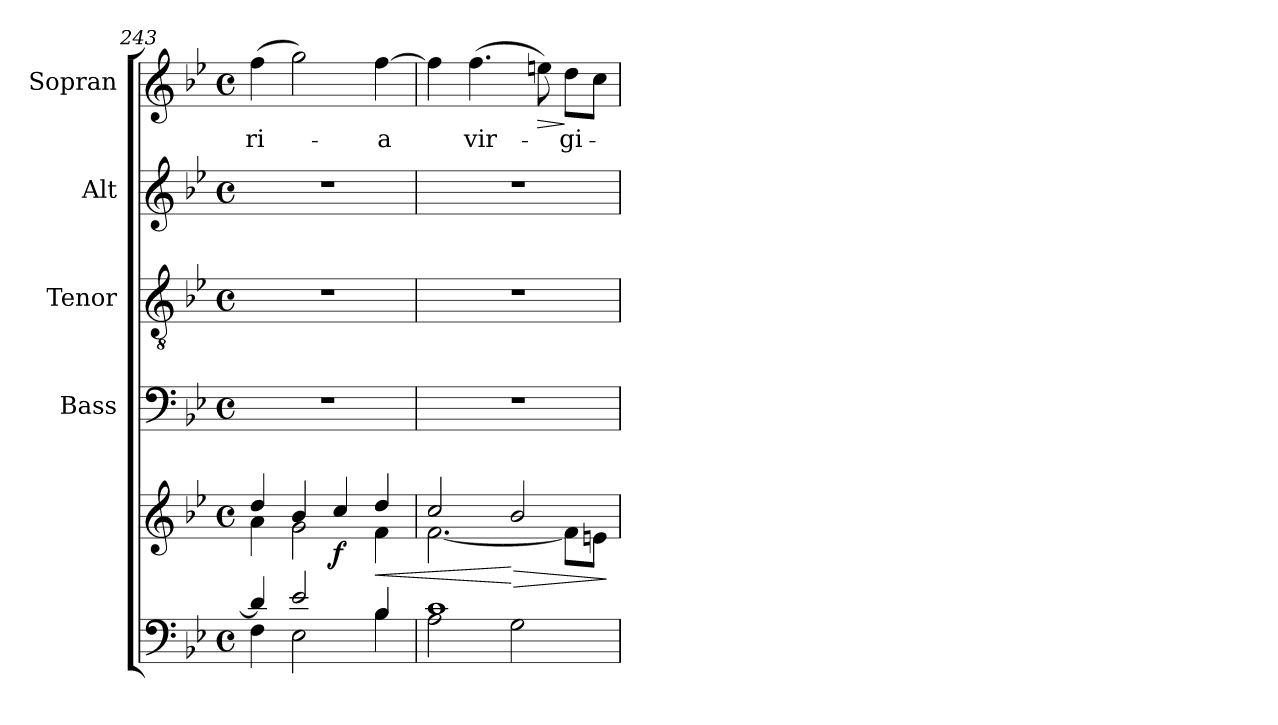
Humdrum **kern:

**kern	**kern	**dynam	**kern	**kern	**kern	**kern	**text	**dynam
*part5	*part5	*part5	*part4	*part3	*part2	*part1	*part1	*part1
*staff6	*staff5	*staff5/6	*staff4	*staff3	*staff2	*staff1	*staff1	*staff1
*	*	*	*I"Bass	*I"Tenor	*I"Alt	*I"Sopran	*	*
*	*	*	*I'B.	*I'T.	*I'A.	*I'S.	*	*
!!LO:LB:g=z
*clefF4	*clefG2	*	*clefF4	*clefGv2	*clefG2	*clefG2	*	*
*k[b-e-]	*k[b-e-]	*	*k[b-e-]	*k[b-e-]	*k[b-e-]	*k[b-e-]	*	*
*B-:	*B-:	*	*B-:	*B-:	*B-:	*B-:	*	*
*M4/4	*M4/4	*	*M4/4	*M4/4	*M4/4	*M4/4	*	*
*met(c)	*met(c)	*	*met(c)	*met(c)	*met(c)	*met(c)	*	*
=243	=243	=243	=243	=243	=243	=243	=243	=243
*^	*^	*	*	*	*	*	*	*
!	!	!	!	!	!	!	!	!	!LO:LY:b	!
4d/]	4F\	4dd/	4a\	.	1r	1r	1r	(>4ff\	-ri-	.
2e-/	2E-\	4b-/	2g\	.	.	.	.	2gg\)	.	.
!	!	!	!	!LO:DY:b	!	!	!	!	!	!
.	.	4cc/	.	f	.	.	.	.	.	.
!	!	!	!	!LO:HP:b	!	!	!	!	!LO:LY:b	!
4B-/	4B-\	4dd/	4f\	<	.	.	.	[4ff\	-a	.
=244	=244	=244	=244	=244	=244	=244	=244	=244	=244	=244
1c	2A\	2cc/	[<2.f\	.	1r	1r	1r	4ff\]	.	.
!	!	!	!	!	!	!	!	!	!LO:LY:b	!
.	.	.	.	.	.	.	.	(>4.ff\	vir-	.
!	!	!	!	!LO:HP:n=1:b	!	!	!	!	!	!
.	2G\	2b-/	.	[ >	.	.	.	.	.	.
!	!	!	!	!	!	!	!	!	!	!LO:HP:b
.	.	.	.	.	.	.	.	8een\)	.	>
!	!	!	!	!	!	!	!	!	!LO:LY:b	!
.	.	.	8f\L]	.	.	.	.	8dd\L	-gi-	]
.	.	.	8en\J	.	.	.	.	8cc\J	.	.
*v	*v	*	*	*	*	*	*	*	*	*
*	*v	*v	*	*	*	*	*	*	*
.	.	]	.	.	.	.	.	.
=	=	=	=	=	=	=	=	=
*-	*-	*-	*-	*-	*-	*-	*-	*-
